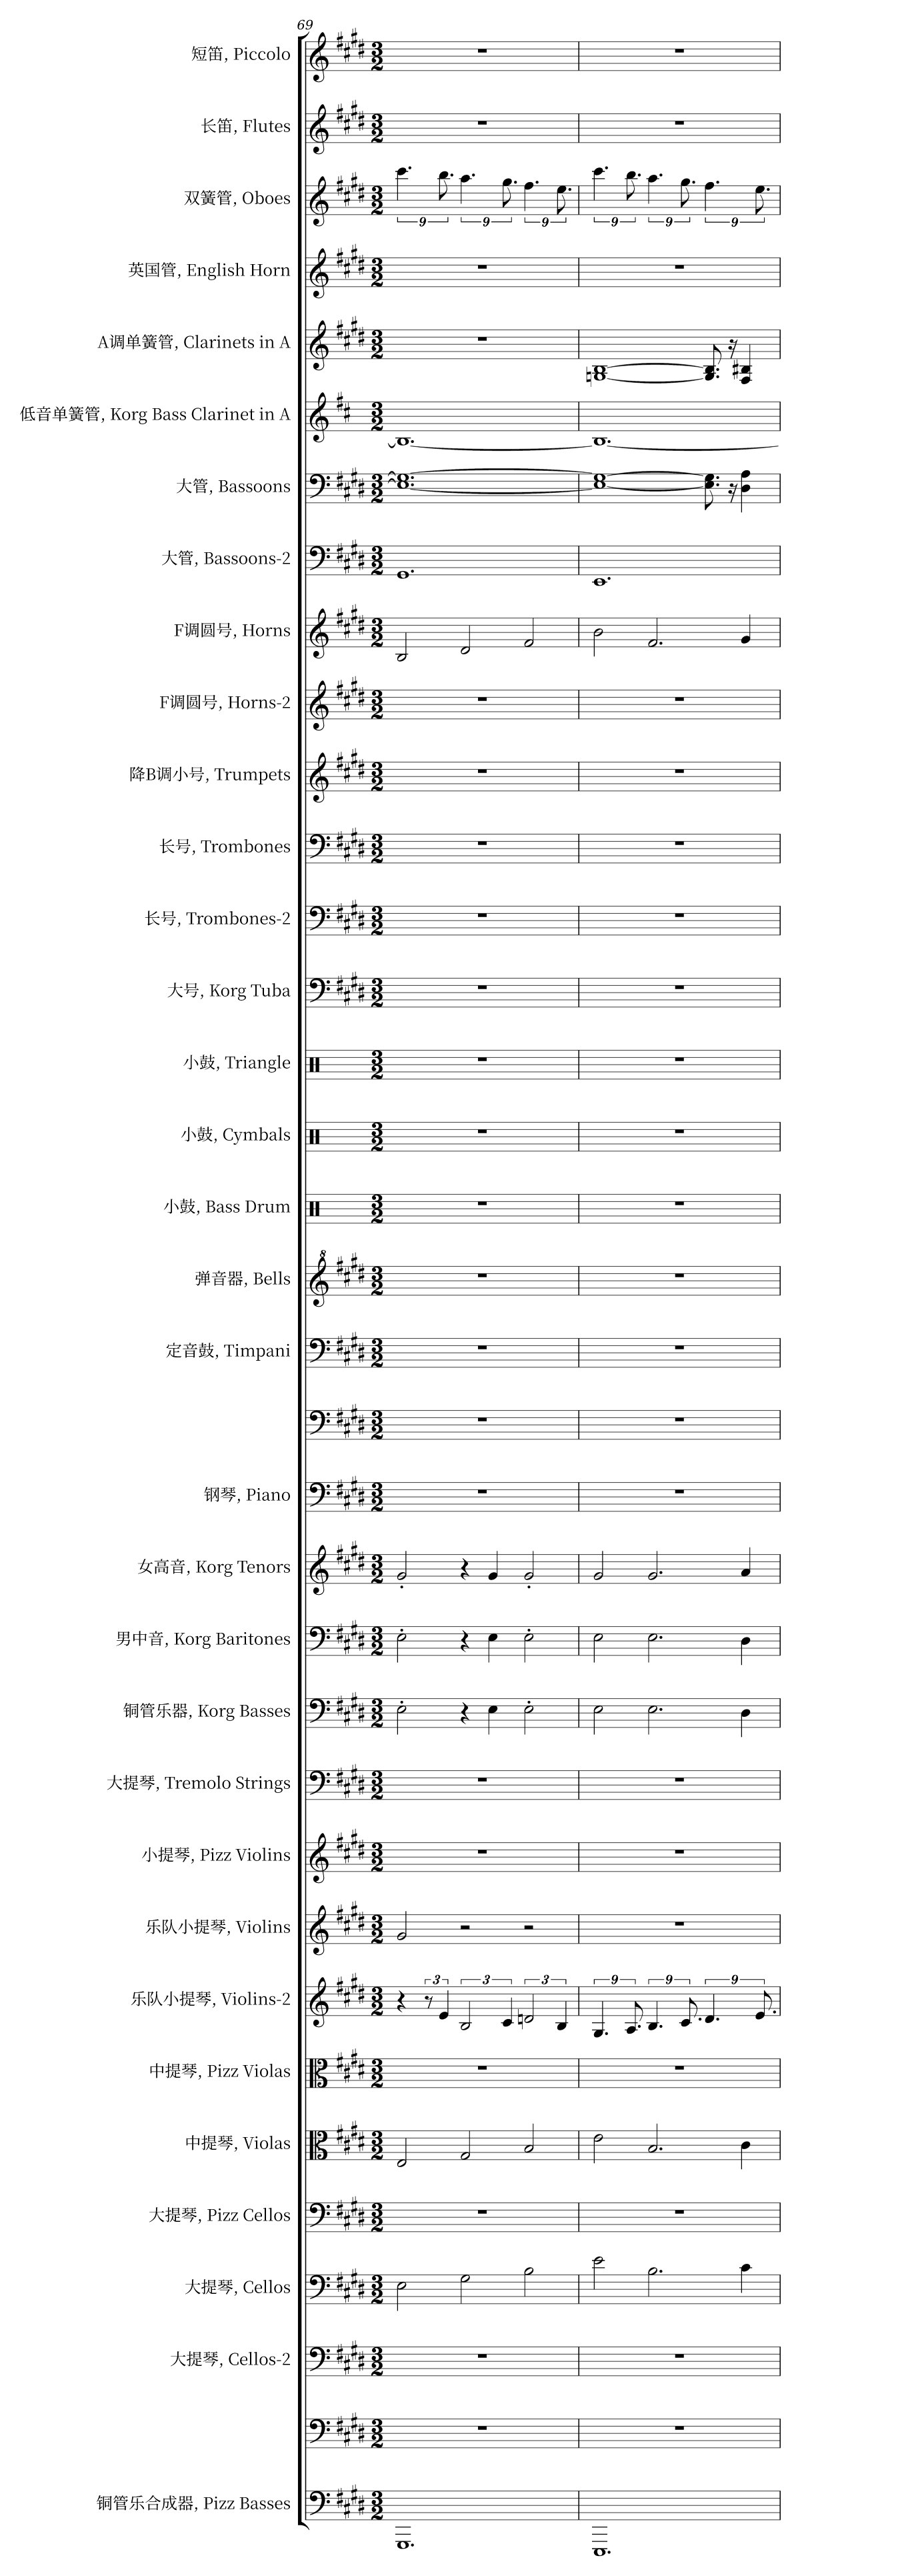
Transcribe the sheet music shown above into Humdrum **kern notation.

**kern	**kern	**kern	**kern	**kern	**kern	**kern	**kern	**kern	**kern	**kern	**kern	**kern	**kern	**kern	**kern	**kern	**kern	**kern	**kern	**kern	**kern	**kern	**kern	**kern	**kern	**kern	**kern	**kern	**kern	**kern	**kern	**kern	**kern	**kern
*part33	*part33	*part32	*part31	*part30	*part29	*part28	*part27	*part26	*part25	*part24	*part23	*part22	*part21	*part20	*part20	*part19	*part18	*part17	*part16	*part15	*part14	*part13	*part12	*part11	*part10	*part9	*part8	*part7	*part6	*part5	*part4	*part3	*part2	*part1
*staff35	*staff34	*staff33	*staff32	*staff31	*staff30	*staff29	*staff28	*staff27	*staff26	*staff25	*staff24	*staff23	*staff22	*staff21	*staff20	*staff19	*staff18	*staff17	*staff16	*staff15	*staff14	*staff13	*staff12	*staff11	*staff10	*staff9	*staff8	*staff7	*staff6	*staff5	*staff4	*staff3	*staff2	*staff1
*I"铜管乐合成器, Pizz Basses	*	*I"大提琴, Cellos-2	*I"大提琴, Cellos	*I"大提琴, Pizz Cellos	*I"中提琴, Violas	*I"中提琴, Pizz Violas	*I"乐队小提琴, Violins-2	*I"乐队小提琴, Violins	*I"小提琴, Pizz Violins	*I"大提琴, Tremolo Strings	*I"铜管乐器, Korg Basses	*I"男中音, Korg Baritones	*I"女高音, Korg Tenors	*I"钢琴, Piano	*	*I"定音鼓, Timpani	*I"弹音器, Bells	*I"小鼓, Bass Drum	*I"小鼓, Cymbals	*I"小鼓, Triangle	*I"大号, Korg Tuba	*I"长号, Trombones-2	*I"长号, Trombones	*I"降B调小号, Trumpets	*I"F调圆号, Horns-2	*I"F调圆号, Horns	*I"大管, Bassoons-2	*I"大管, Bassoons	*I"低音单簧管, Korg Bass Clarinet in A	*I"A调单簧管, Clarinets in A	*I"英国管, English Horn	*I"双簧管, Oboes	*I"长笛, Flutes	*I"短笛, Piccolo
*	*	*	*	*	*I'Vla.	*I'Vla.	*I'Vlns.	*I'Vlns.	*I'Vln.	*	*	*I'Bar.	*	*I'Pno.	*	*I'Timp.	*	*	*	*	*I'Tba.	*I'Tbn.	*I'Tbn.	*I'B♭ Tpt.	*I'F Hn.	*I'F Hn.	*I'Bsn.	*I'Bsn.	*I'B. Cl.	*I'A Cl.	*I'E. Hn.	*I'Ob.	*I'Fl.	*I'Picc.
*clefF4	*clefF4	*clefF4	*clefF4	*clefF4	*clefC3	*clefC3	*clefG2	*clefG2	*clefG2	*clefF4	*clefF4	*clefF4	*clefG2	*clefF4	*clefF4	*clefF4	*clefG^2	*clefX	*clefX	*clefX	*clefF4	*clefF4	*clefF4	*clefG2	*clefG2	*clefG2	*clefF4	*clefF4	*clefG2	*clefG2	*clefG2	*clefG2	*clefG2	*clefG2
*	*	*	*	*	*	*	*	*	*	*	*	*	*	*	*	*	*	*	*	*	*	*	*	*ITrd1c2	*ITrd4c7	*ITrd4c7	*	*	*ITrd8c14	*ITrd2c3	*ITrd4c7	*	*	*ITrd-7c-12
*k[f#c#g#d#]	*k[f#c#g#d#]	*k[f#c#g#d#]	*k[f#c#g#d#]	*k[f#c#g#d#]	*k[f#c#g#d#]	*k[f#c#g#d#]	*k[f#c#g#d#]	*k[f#c#g#d#]	*k[f#c#g#d#]	*k[f#c#g#d#]	*k[f#c#g#d#]	*k[f#c#g#d#]	*k[f#c#g#d#]	*k[f#c#g#d#]	*k[f#c#g#d#]	*k[f#c#g#d#]	*k[f#c#g#d#]	*k[]	*k[]	*k[]	*k[f#c#g#d#]	*k[f#c#g#d#]	*k[f#c#g#d#]	*k[f#c#]	*k[f#c#g#]	*k[f#c#g#]	*k[f#c#g#d#]	*k[f#c#g#d#]	*k[f#c#]	*k[f#c#g#d#a#e#b#]	*k[f#c#g#]	*k[f#c#g#d#]	*k[f#c#g#d#]	*k[f#c#g#d#]
*M3/2	*M3/2	*M3/2	*M3/2	*M3/2	*M3/2	*M3/2	*M3/2	*M3/2	*M3/2	*M3/2	*M3/2	*M3/2	*M3/2	*M3/2	*M3/2	*M3/2	*M3/2	*M3/2	*M3/2	*M3/2	*M3/2	*M3/2	*M3/2	*M3/2	*M3/2	*M3/2	*M3/2	*M3/2	*M3/2	*M3/2	*M3/2	*M3/2	*M3/2	*M3/2
*MM103	*MM103	*MM103	*MM103	*MM103	*MM103	*MM103	*MM103	*MM103	*MM103	*MM103	*MM103	*MM103	*MM103	*MM103	*MM103	*MM103	*MM103	*MM103	*MM103	*MM103	*MM103	*MM103	*MM103	*MM103	*MM103	*MM103	*MM103	*MM103	*MM103	*MM103	*MM103	*MM103	*MM103	*MM103
=69	=69	=69	=69	=69	=69	=69	=69	=69	=69	=69	=69	=69	=69	=69	=69	=69	=69	=69	=69	=69	=69	=69	=69	=69	=69	=69	=69	=69	=69	=69	=69	=69	=69	=69
1.GGG#	1.r	1.r	2E\	1.r	2E/	1.r	4r	2g#/	1.r	1.r	2E'\	2E'\	2g#'/	1.r	1.r	1.r	1.r	1.r	1.r	1.r	1.r	1.r	1.r	1.r	1.r	2E/	1.GG#	1.E_ 1.G#_	1.BB_	1.r	1.r	9%2.ccc#\	1.r	1.r
.	.	.	.	.	.	.	12r	.	.	.	.	.	.	.	.	.	.	.	.	.	.	.	.	.	.	.	.	.	.	.	.	.	.	.
.	.	.	.	.	.	.	6e/	.	.	.	.	.	.	.	.	.	.	.	.	.	.	.	.	.	.	.	.	.	.	.	.	9.bb\	.	.
.	.	.	2G#\	.	2G#/	.	3B/	2r	.	.	4r	4r	4r	.	.	.	.	.	.	.	.	.	.	.	.	2G#/	.	.	.	.	.	9%2.aa\	.	.
.	.	.	.	.	.	.	.	.	.	.	4E\	4E\	4g#/	.	.	.	.	.	.	.	.	.	.	.	.	.	.	.	.	.	.	.	.	.
.	.	.	.	.	.	.	6c#/	.	.	.	.	.	.	.	.	.	.	.	.	.	.	.	.	.	.	.	.	.	.	.	.	9.gg#\	.	.
.	.	.	2B\	.	2B/	.	3dn/	2r	.	.	2E'\	2E'\	2g#'/	.	.	.	.	.	.	.	.	.	.	.	.	2B/	.	.	.	.	.	9%2.ff#\	.	.
.	.	.	.	.	.	.	6B/	.	.	.	.	.	.	.	.	.	.	.	.	.	.	.	.	.	.	.	.	.	.	.	.	9.ee\	.	.
!!LO:PB:g=z
=70	=70	=70	=70	=70	=70	=70	=70	=70	=70	=70	=70	=70	=70	=70	=70	=70	=70	=70	=70	=70	=70	=70	=70	=70	=70	=70	=70	=70	=70	=70	=70	=70	=70	=70
1.EEE	1.r	1.r	2e\	1.r	2e\	1.r	9%2.G#/	1.r	1.r	1.r	2E\	2E\	2g#/	1.r	1.r	1.r	1.r	1.r	1.r	1.r	1.r	1.r	1.r	1.r	1.r	2e\	1.EE	1E_ 1G#_	1.BB_	[1En [1G#	1.r	9%2.ccc#\	1.r	1.r
.	.	.	.	.	.	.	9.A/	.	.	.	.	.	.	.	.	.	.	.	.	.	.	.	.	.	.	.	.	.	.	.	.	9.bb\	.	.
.	.	.	2.B\	.	2.B/	.	9%2.B/	.	.	.	2.E\	2.E\	2.g#/	.	.	.	.	.	.	.	.	.	.	.	.	2.B/	.	.	.	.	.	9%2.aa\	.	.
.	.	.	.	.	.	.	9.c#/	.	.	.	.	.	.	.	.	.	.	.	.	.	.	.	.	.	.	.	.	.	.	.	.	9.gg#\	.	.
.	.	.	.	.	.	.	9%2.d#/	.	.	.	.	.	.	.	.	.	.	.	.	.	.	.	.	.	.	.	.	8.E\] 8.G#\]	.	8.E/] 8.G#/]	.	9%2.ff#\	.	.
.	.	.	.	.	.	.	.	.	.	.	.	.	.	.	.	.	.	.	.	.	.	.	.	.	.	.	.	16r	.	16r	.	.	.	.
.	.	.	4c#\	.	4c#\	.	.	.	.	.	4D#\	4D#\	4a/	.	.	.	.	.	.	.	.	.	.	.	.	4c#/	.	4D#\ 4A\	.	4D#/ 4G##X/	.	.	.	.
.	.	.	.	.	.	.	9.e/	.	.	.	.	.	.	.	.	.	.	.	.	.	.	.	.	.	.	.	.	.	.	.	.	9.ee\	.	.
=	=	=	=	=	=	=	=	=	=	=	=	=	=	=	=	=	=	=	=	=	=	=	=	=	=	=	=	=	=	=	=	=	=	=
*-	*-	*-	*-	*-	*-	*-	*-	*-	*-	*-	*-	*-	*-	*-	*-	*-	*-	*-	*-	*-	*-	*-	*-	*-	*-	*-	*-	*-	*-	*-	*-	*-	*-	*-
